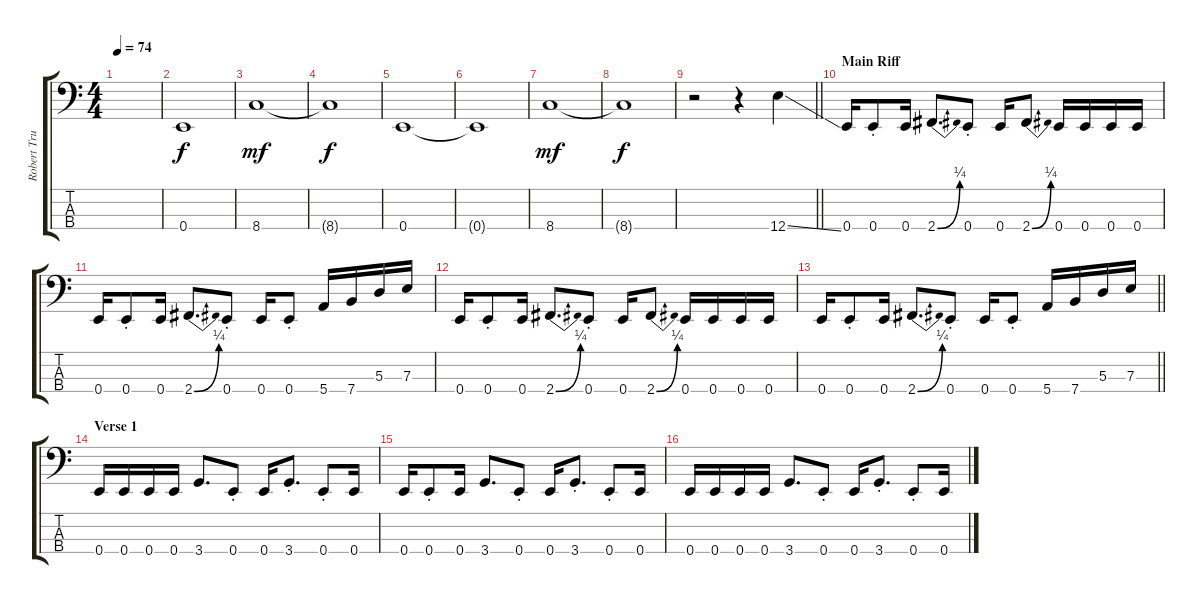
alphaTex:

\track ("Robert Trujillo" "Robert Tru") {instrument electricbassfinger}
\staff {score tabs}
\tuning (G2 D2 A1 E1) {hide}
\ts (4 4)
\tempo 74
\clef f4
\ks c
|
0.4.1 |
8.4.1{dy mf} |
8.4{t}.1{dy f} |
0.4.1 |
0.4{t}.1 |
8.4.1{dy mf} |
8.4{t}.1{dy f} |
\barLineRight lightlight
r.2 r.4 12.4{ss}.4 |
\section ("" "Main Riff")
0.4.16 0.4{st}.8 0.4.16 2.4{be (bend 0 0 60 1)}.8{d} 0.4{st}.8 0.4.16 2.4{be (bend 0 0 60 1)}.8 0.4.16 0.4.16 0.4.16 0.4.16 |
0.4.16 0.4{st}.8 0.4.16 2.4{be (bend 0 0 60 1)}.8{d} 0.4{st}.8 0.4.16 0.4{st}.8 5.4.16 7.4.16 5.3.16 7.3.16 |
0.4.16 0.4{st}.8 0.4.16 2.4{be (bend 0 0 60 1)}.8{d} 0.4{st}.8 0.4.16 2.4{be (bend 0 0 60 1)}.8 0.4.16 0.4.16 0.4.16 0.4.16 |
\barLineRight lightlight
0.4.16 0.4{st}.8 0.4.16 2.4{be (bend 0 0 60 1)}.8{d} 0.4{st}.8 0.4.16 0.4{st}.8 5.4.16 7.4.16 5.3.16 7.3.16 |
\section ("" "Verse 1")
0.4.16 0.4.16 0.4.16 0.4.16 3.4.8{d} 0.4{st}.8 0.4.16 3.4{st}.8{d} 0.4{st}.8 0.4.16 |
0.4.16 0.4{st}.8 0.4.16 3.4.8{d} 0.4{st}.8 0.4.16 3.4{st}.8{d} 0.4{st}.8 0.4.16 |
0.4.16 0.4.16 0.4.16 0.4.16 3.4.8{d} 0.4{st}.8 0.4.16 3.4{st}.8{d} 0.4{st}.8 0.4.16
